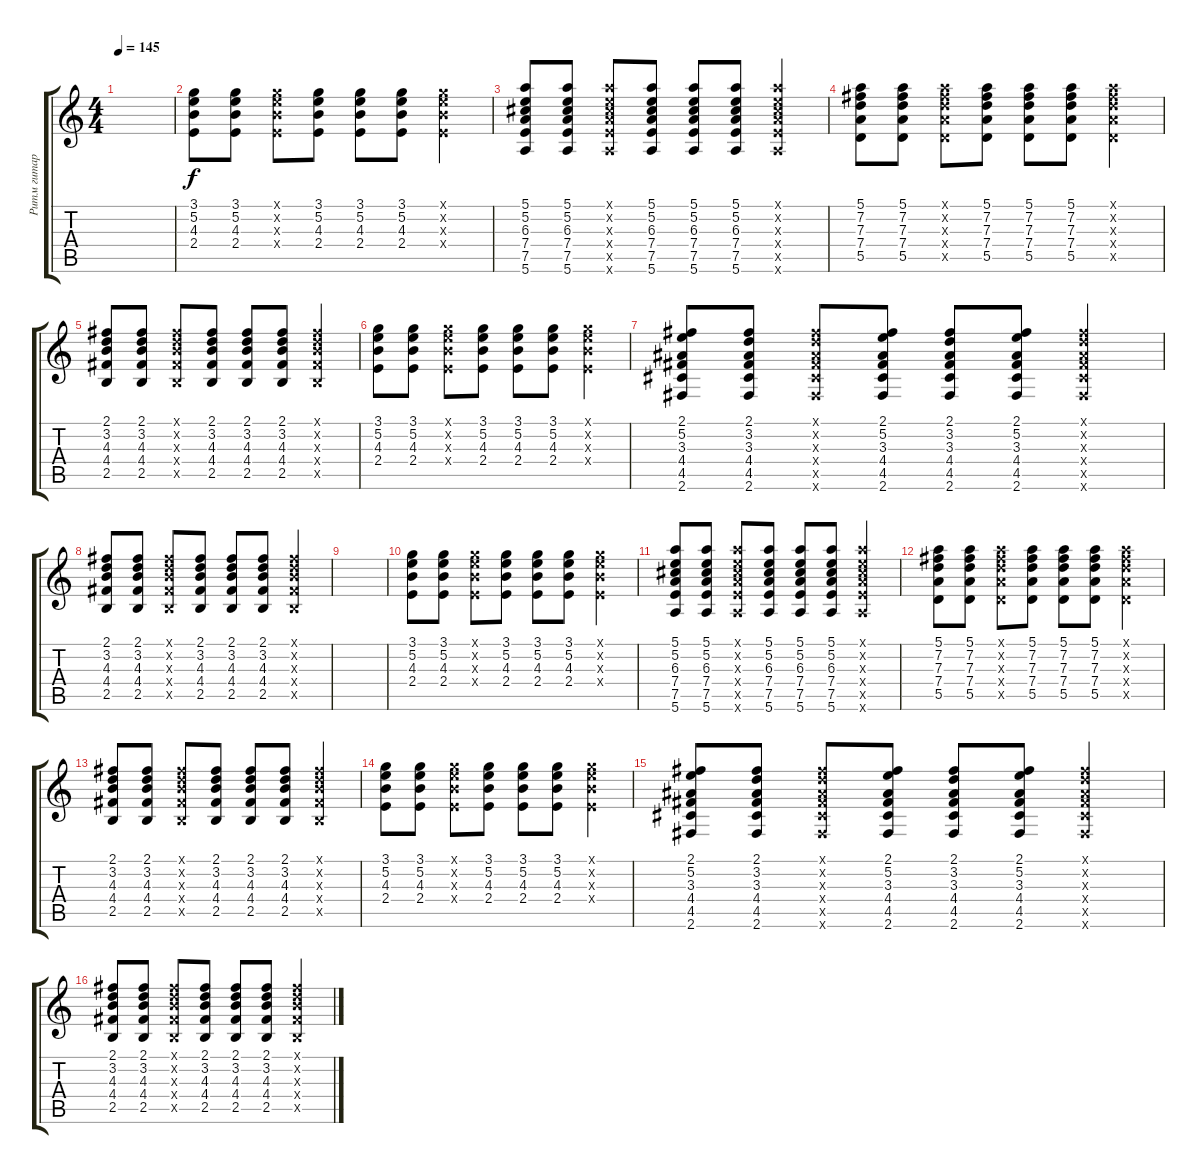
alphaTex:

\track ("Ритм гитара" "Ритм гитар") {instrument electricguitarclean}
\staff {score tabs}
\tuning (E4 B3 G3 D3 A2 E2) {hide}
\ts (4 4)
\tempo 145
\clef g2
\ks c
|
(3.1 5.2 4.3 2.4).8 (3.1 5.2 4.3 2.4).8 (3.1{x} 5.2{x} 4.3{x} 2.4{x}).8 (3.1 5.2 4.3 2.4).8 (3.1 5.2 4.3 2.4).8 (3.1 5.2 4.3 2.4).8 (3.1{x} 5.2{x} 4.3{x} 2.4{x}).4 |
(5.1 5.2 6.3 7.4 7.5 5.6).8 (5.1 5.2 6.3 7.4 7.5 5.6).8 (5.1{x} 5.2{x} 6.3{x} 7.4{x} 7.5{x} 5.6{x}).8 (5.1 5.2 6.3 7.4 7.5 5.6).8 (5.1 5.2 6.3 7.4 7.5 5.6).8 (5.1 5.2 6.3 7.4 7.5 5.6).8 (5.1{x} 5.2{x} 6.3{x} 7.4{x} 7.5{x} 5.6{x}).4 |
(5.1 7.2 7.3 7.4 5.5).8 (5.1 7.2 7.3 7.4 5.5).8 (5.1{x} 7.2{x} 7.3{x} 7.4{x} 5.5{x}).8 (5.1 7.2 7.3 7.4 5.5).8 (5.1 7.2 7.3 7.4 5.5).8 (5.1 7.2 7.3 7.4 5.5).8 (5.1{x} 7.2{x} 7.3{x} 7.4{x} 5.5{x}).4 |
(2.1 3.2 4.3 4.4 2.5).8 (2.1 3.2 4.3 4.4 2.5).8 (2.1{x} 3.2{x} 4.3{x} 4.4{x} 2.5{x}).8 (2.1 3.2 4.3 4.4 2.5).8 (2.1 3.2 4.3 4.4 2.5).8 (2.1 3.2 4.3 4.4 2.5).8 (2.1{x} 3.2{x} 4.3{x} 4.4{x} 2.5{x}).4 |
(3.1 5.2 4.3 2.4).8 (3.1 5.2 4.3 2.4).8 (3.1{x} 5.2{x} 4.3{x} 2.4{x}).8 (3.1 5.2 4.3 2.4).8 (3.1 5.2 4.3 2.4).8 (3.1 5.2 4.3 2.4).8 (3.1{x} 5.2{x} 4.3{x} 2.4{x}).4 |
(2.1 5.2 3.3 4.4 4.5 2.6).8 (2.1 3.2 3.3 4.4 4.5 2.6).8 (2.1{x} 3.2{x} 3.3{x} 4.4{x} 4.5{x} 2.6{x}).8 (2.1 5.2 3.3 4.4 4.5 2.6).8 (2.1 3.2 3.3 4.4 4.5 2.6).8 (2.1 5.2 3.3 4.4 4.5 2.6).8 (2.1{x} 3.2{x} 3.3{x} 4.4{x} 4.5{x} 2.6{x}).4 |
(2.1 3.2 4.3 4.4 2.5).8 (2.1 3.2 4.3 4.4 2.5).8 (2.1{x} 3.2{x} 4.3{x} 4.4{x} 2.5{x}).8 (2.1 3.2 4.3 4.4 2.5).8 (2.1 3.2 4.3 4.4 2.5).8 (2.1 3.2 4.3 4.4 2.5).8 (2.1{x} 3.2{x} 4.3{x} 4.4{x} 2.5{x}).4 |
|
(3.1 5.2 4.3 2.4).8 (3.1 5.2 4.3 2.4).8 (3.1{x} 5.2{x} 4.3{x} 2.4{x}).8 (3.1 5.2 4.3 2.4).8 (3.1 5.2 4.3 2.4).8 (3.1 5.2 4.3 2.4).8 (3.1{x} 5.2{x} 4.3{x} 2.4{x}).4 |
(5.1 5.2 6.3 7.4 7.5 5.6).8 (5.1 5.2 6.3 7.4 7.5 5.6).8 (5.1{x} 5.2{x} 6.3{x} 7.4{x} 7.5{x} 5.6{x}).8 (5.1 5.2 6.3 7.4 7.5 5.6).8 (5.1 5.2 6.3 7.4 7.5 5.6).8 (5.1 5.2 6.3 7.4 7.5 5.6).8 (5.1{x} 5.2{x} 6.3{x} 7.4{x} 7.5{x} 5.6{x}).4 |
(5.1 7.2 7.3 7.4 5.5).8 (5.1 7.2 7.3 7.4 5.5).8 (5.1{x} 7.2{x} 7.3{x} 7.4{x} 5.5{x}).8 (5.1 7.2 7.3 7.4 5.5).8 (5.1 7.2 7.3 7.4 5.5).8 (5.1 7.2 7.3 7.4 5.5).8 (5.1{x} 7.2{x} 7.3{x} 7.4{x} 5.5{x}).4 |
(2.1 3.2 4.3 4.4 2.5).8 (2.1 3.2 4.3 4.4 2.5).8 (2.1{x} 3.2{x} 4.3{x} 4.4{x} 2.5{x}).8 (2.1 3.2 4.3 4.4 2.5).8 (2.1 3.2 4.3 4.4 2.5).8 (2.1 3.2 4.3 4.4 2.5).8 (2.1{x} 3.2{x} 4.3{x} 4.4{x} 2.5{x}).4 |
(3.1 5.2 4.3 2.4).8 (3.1 5.2 4.3 2.4).8 (3.1{x} 5.2{x} 4.3{x} 2.4{x}).8 (3.1 5.2 4.3 2.4).8 (3.1 5.2 4.3 2.4).8 (3.1 5.2 4.3 2.4).8 (3.1{x} 5.2{x} 4.3{x} 2.4{x}).4 |
(2.1 5.2 3.3 4.4 4.5 2.6).8 (2.1 3.2 3.3 4.4 4.5 2.6).8 (2.1{x} 3.2{x} 3.3{x} 4.4{x} 4.5{x} 2.6{x}).8 (2.1 5.2 3.3 4.4 4.5 2.6).8 (2.1 3.2 3.3 4.4 4.5 2.6).8 (2.1 5.2 3.3 4.4 4.5 2.6).8 (2.1{x} 3.2{x} 3.3{x} 4.4{x} 4.5{x} 2.6{x}).4 |
(2.1 3.2 4.3 4.4 2.5).8 (2.1 3.2 4.3 4.4 2.5).8 (2.1{x} 3.2{x} 4.3{x} 4.4{x} 2.5{x}).8 (2.1 3.2 4.3 4.4 2.5).8 (2.1 3.2 4.3 4.4 2.5).8 (2.1 3.2 4.3 4.4 2.5).8 (2.1{x} 3.2{x} 4.3{x} 4.4{x} 2.5{x}).4
